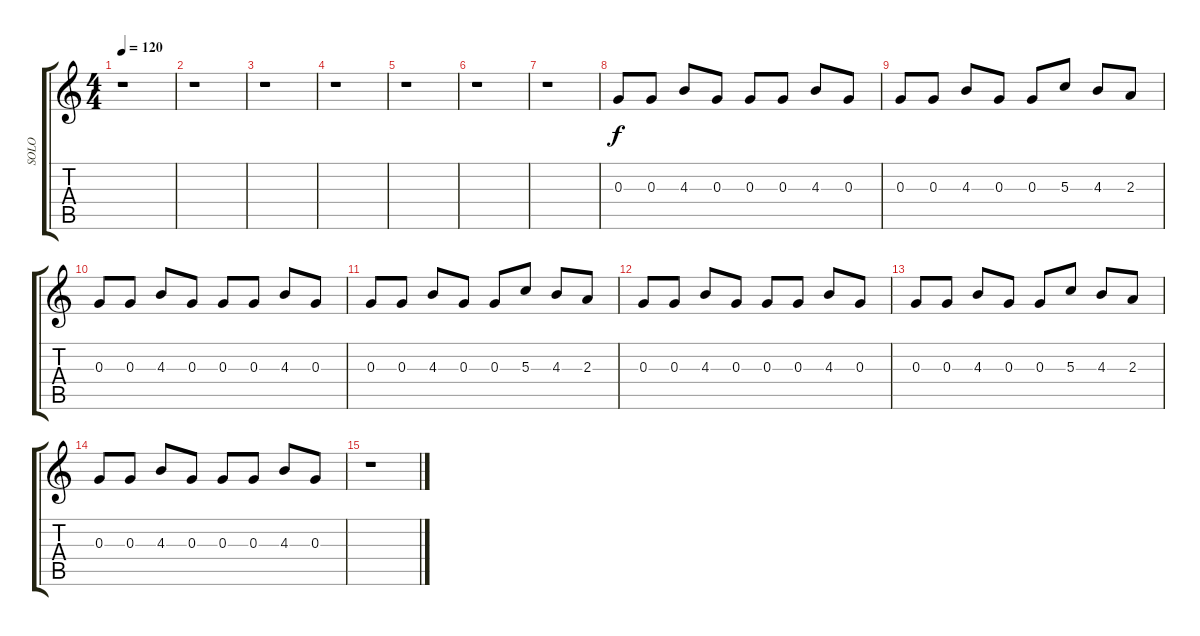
\track ("SOLO" "SOLO") {instrument overdrivenguitar}
\staff {score tabs}
\tuning (E4 B3 G3 D3 A2 E2) {hide}
\ts (4 4)
\tempo 120
\clef g2
\ks c
r.1{dy f} |
r.1 |
r.1 |
r.1 |
r.1 |
r.1 |
r.1 |
0.3.8 0.3.8 4.3.8 0.3.8 0.3.8 0.3.8 4.3.8 0.3.8 |
0.3.8 0.3.8 4.3.8 0.3.8 0.3.8 5.3.8 4.3.8 2.3.8 |
\section ("" "")
0.3.8 0.3.8 4.3.8 0.3.8 0.3.8 0.3.8 4.3.8 0.3.8 |
0.3.8 0.3.8 4.3.8 0.3.8 0.3.8 5.3.8 4.3.8 2.3.8 |
0.3.8 0.3.8 4.3.8 0.3.8 0.3.8 0.3.8 4.3.8 0.3.8 |
0.3.8 0.3.8 4.3.8 0.3.8 0.3.8 5.3.8 4.3.8 2.3.8 |
0.3.8 0.3.8 4.3.8 0.3.8 0.3.8 0.3.8 4.3.8 0.3.8 |
r.1
